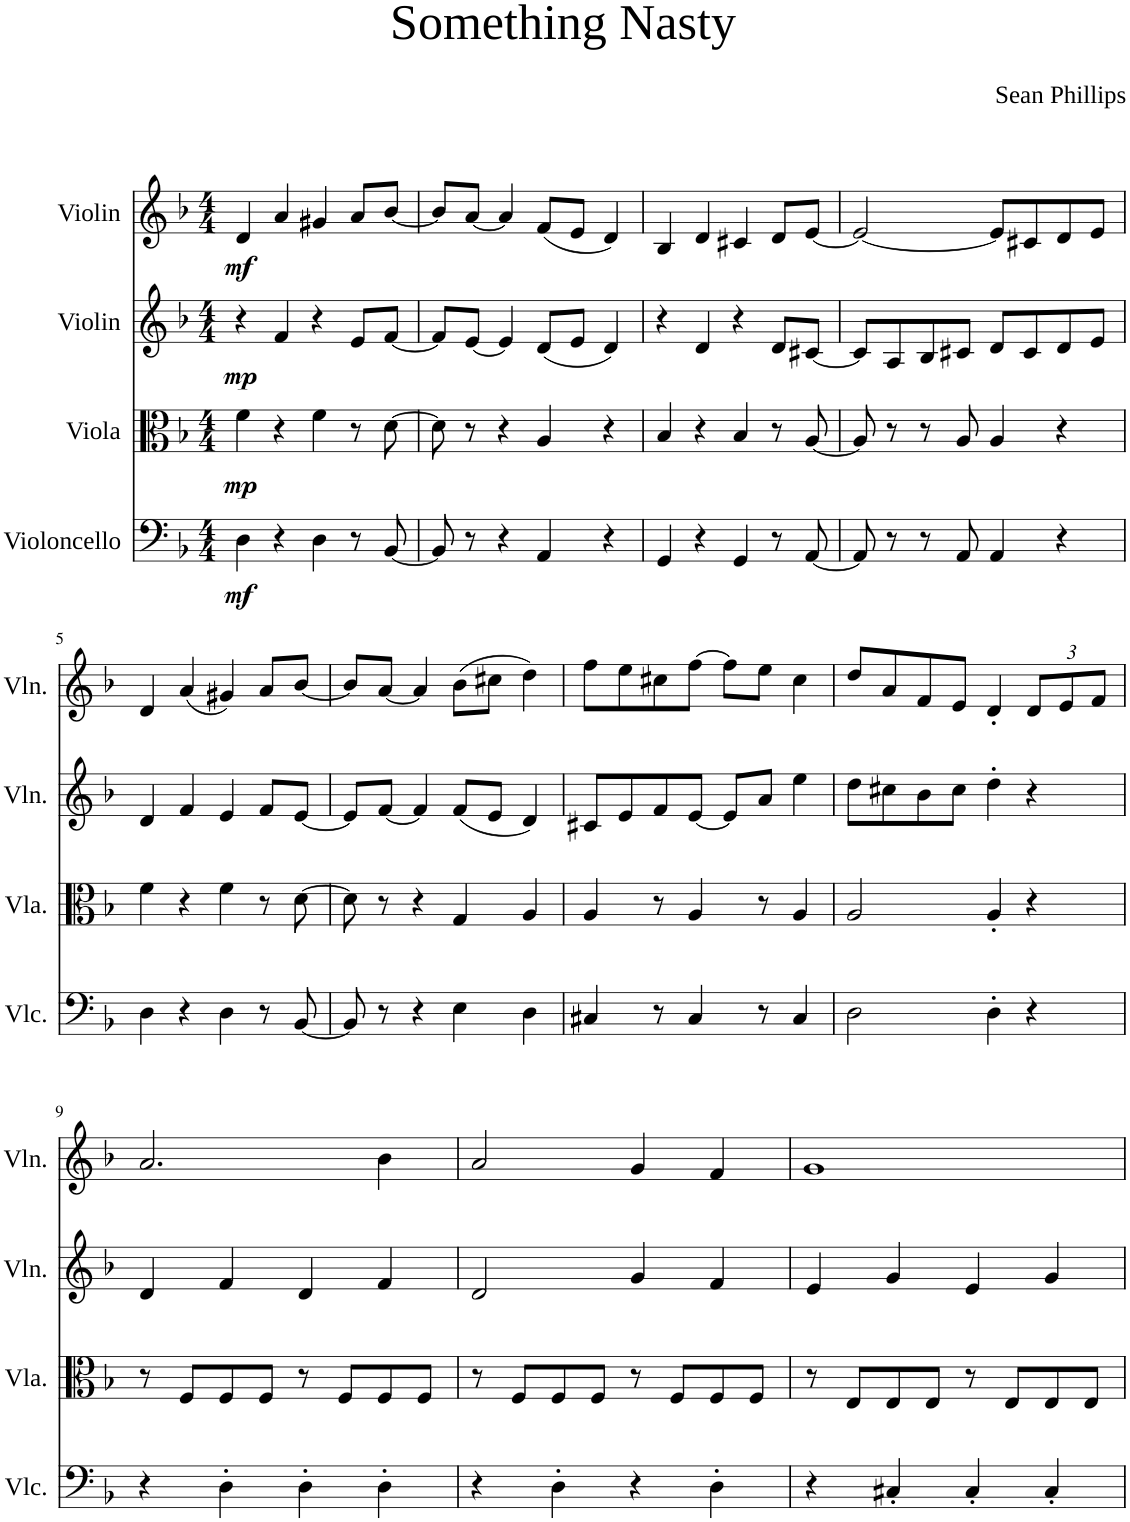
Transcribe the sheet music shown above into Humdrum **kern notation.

**kern	**dynam	**kern	**dynam	**kern	**dynam	**kern	**dynam
*part4	*part4	*part3	*part3	*part2	*part2	*part1	*part1
*staff4	*staff4	*staff3	*staff3	*staff2	*staff2	*staff1	*staff1
*I"Violoncello	*	*I"Viola	*	*I"Violin	*	*I"Violin	*
*I'Vlc.	*	*I'Vla.	*	*I'Vln.	*	*I'Vln.	*
*clefF4	*	*clefC3	*	*clefG2	*	*clefG2	*
*k[b-]	*	*k[b-]	*	*k[b-]	*	*k[b-]	*
*M4/4	*	*M4/4	*	*M4/4	*	*M4/4	*
=1	=1	=1	=1	=1	=1	=1	=1
!	!LO:DY:b	!	!LO:DY:b	!	!LO:DY:b	!	!LO:DY:b
4D\	mf	4f\	mp	4r	mp	4d/	mf
4r	.	4r	.	4f/	.	4a/	.
4D\	.	4f\	.	4r	.	4g#X/	.
8r	.	8r	.	8e/L	.	8a/L	.
[8BB-/	.	[8d\	.	[8f/J	.	[8b-/J	.
=2	=2	=2	=2	=2	=2	=2	=2
8BB-/]	.	8d\]	.	8f/L]	.	8b-/L]	.
8r	.	8r	.	[8e/J	.	[8a/J	.
4r	.	4r	.	4e/]	.	4a/]	.
4AA/	.	4A/	.	(8d/L	.	(8f/L	.
.	.	.	.	8e/J	.	8e/J	.
4r	.	4r	.	4d/)	.	4d/)	.
=3	=3	=3	=3	=3	=3	=3	=3
4GG/	.	4B-/	.	4r	.	4B-/	.
4r	.	4r	.	4d/	.	4d/	.
4GG/	.	4B-/	.	4r	.	4c#X/	.
8r	.	8r	.	8d/L	.	8d/L	.
[8AA/	.	[8A/	.	[8c#X/J	.	[8e/J	.
=4	=4	=4	=4	=4	=4	=4	=4
8AA/]	.	8A/]	.	8c#/L]	.	2e/_	.
8r	.	8r	.	8A/	.	.	.
8r	.	8r	.	8B-/	.	.	.
8AA/	.	8A/	.	8c#X/J	.	.	.
4AA/	.	4A/	.	8d/L	.	8e/L]	.
.	.	.	.	8c#/	.	8c#X/	.
4r	.	4r	.	8d/	.	8d/	.
.	.	.	.	8e/J	.	8e/J	.
!!LO:LB:g=z
=5	=5	=5	=5	=5	=5	=5	=5
4D\	.	4f\	.	4d/	.	4d/	.
4r	.	4r	.	4f/	.	(4a/	.
4D\	.	4f\	.	4e/	.	4g#X/)	.
8r	.	8r	.	8f/L	.	8a/L	.
[8BB-/	.	[8d\	.	[8e/J	.	[8b-/J	.
=6	=6	=6	=6	=6	=6	=6	=6
8BB-/]	.	8d\]	.	8e/L]	.	8b-/L]	.
8r	.	8r	.	[8f/J	.	[8a/J	.
4r	.	4r	.	4f/]	.	4a/]	.
4E\	.	4G/	.	(8f/L	.	(8b-\L	.
.	.	.	.	8e/J	.	8cc#X\J	.
4D\	.	4A/	.	4d/)	.	4dd\)	.
=7	=7	=7	=7	=7	=7	=7	=7
4C#X/	.	4A/	.	8c#X/L	.	8ff\L	.
.	.	.	.	8e/	.	8ee\	.
8r	.	8r	.	8f/	.	8cc#X\	.
4C#/	.	4A/	.	[8e/J	.	[8ff\J	.
.	.	.	.	8e/L]	.	8ff\L]	.
8r	.	8r	.	8a/J	.	8ee\J	.
4C#/	.	4A/	.	4ee\	.	4cc#\	.
=8	=8	=8	=8	=8	=8	=8	=8
2D\	.	2A/	.	8dd\L	.	8dd/L	.
.	.	.	.	8cc#X\	.	8a/	.
.	.	.	.	8b-\	.	8f/	.
.	.	.	.	8cc#\J	.	8e/J	.
4D'\	.	4A'/	.	4dd'\	.	4d'/	.
*	*	*	*	*	*	*Xbrackettup	*
4r	.	4r	.	4r	.	12d/L	.
.	.	.	.	.	.	12e/	.
.	.	.	.	.	.	12f/J	.
!!LO:LB:g=z
=9	=9	=9	=9	=9	=9	=9	=9
4r	.	8r	.	4d/	.	2.a/	.
.	.	8F/L	.	.	.	.	.
4D'\	.	8F/	.	4f/	.	.	.
.	.	8F/J	.	.	.	.	.
4D'\	.	8r	.	4d/	.	.	.
.	.	8F/L	.	.	.	.	.
4D'\	.	8F/	.	4f/	.	4b-\	.
.	.	8F/J	.	.	.	.	.
=10	=10	=10	=10	=10	=10	=10	=10
4r	.	8r	.	2d/	.	2a/	.
.	.	8F/L	.	.	.	.	.
4D'\	.	8F/	.	.	.	.	.
.	.	8F/J	.	.	.	.	.
4r	.	8r	.	4g/	.	4g/	.
.	.	8F/L	.	.	.	.	.
4D'\	.	8F/	.	4f/	.	4f/	.
.	.	8F/J	.	.	.	.	.
=11	=11	=11	=11	=11	=11	=11	=11
4r	.	8r	.	4e/	.	1g	.
.	.	8E/L	.	.	.	.	.
4C#X'/	.	8E/	.	4g/	.	.	.
.	.	8E/J	.	.	.	.	.
4C#'/	.	8r	.	4e/	.	.	.
.	.	8E/L	.	.	.	.	.
4C#'/	.	8E/	.	4g/	.	.	.
.	.	8E/J	.	.	.	.	.
=	=	=	=	=	=	=	=
*-	*-	*-	*-	*-	*-	*-	*-
